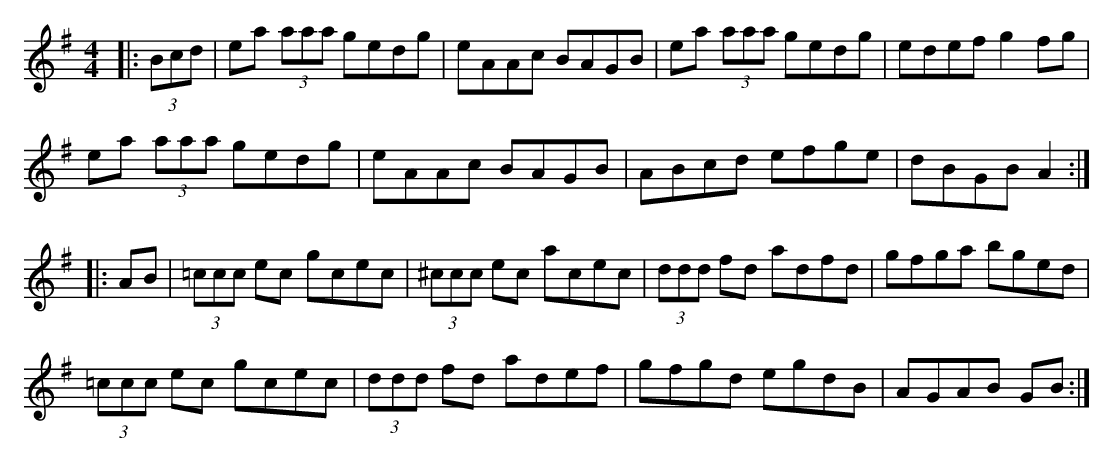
X:1
M:4/4
K:Ador
|:(3Bcd|ea (3aaa gedg|eAAc BAGB|ea (3aaa gedg|edef g2 fg|
ea (3aaa gedg|eAAc BAGB|ABcd efge|dBGB A2:|
|:AB|(3=ccc ec gcec|(3^ccc ec acec|(3ddd fd adfd|gfga bged|
(3=ccc ec gcec|(3ddd fd adef|gfgd egdB|AGAB GB:|
